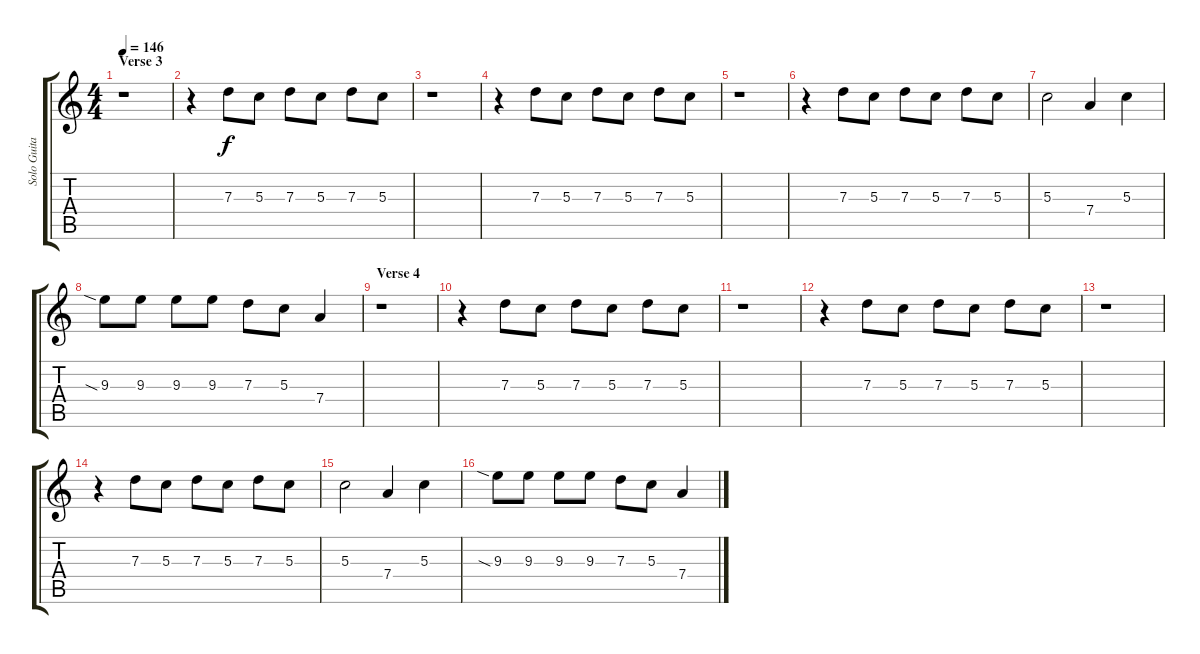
\track ("Solo Guitar" "Solo Guita") {instrument overdrivenguitar}
\staff {score tabs}
\tuning (E4 B3 G3 D3 A2 E2) {hide}
\ts (4 4)
\section ("" "Verse 3")
\tempo 146
\clef g2
\ks c
r.1{dy f} |
r.4 7.3.8 5.3.8 7.3.8 5.3.8 7.3.8 5.3.8 |
r.1 |
r.4 7.3.8 5.3.8 7.3.8 5.3.8 7.3.8 5.3.8 |
r.1 |
r.4 7.3.8 5.3.8 7.3.8 5.3.8 7.3.8 5.3.8 |
5.3.2 7.4.4 5.3.4 |
9.3{sia}.8 9.3.8 9.3.8 9.3.8 7.3.8 5.3.8 7.4.4 |
\section ("" "Verse 4")
r.1 |
r.4 7.3.8 5.3.8 7.3.8 5.3.8 7.3.8 5.3.8 |
r.1 |
r.4 7.3.8 5.3.8 7.3.8 5.3.8 7.3.8 5.3.8 |
r.1 |
r.4 7.3.8 5.3.8 7.3.8 5.3.8 7.3.8 5.3.8 |
5.3.2 7.4.4 5.3.4 |
9.3{sia}.8 9.3.8 9.3.8 9.3.8 7.3.8 5.3.8 7.4.4
